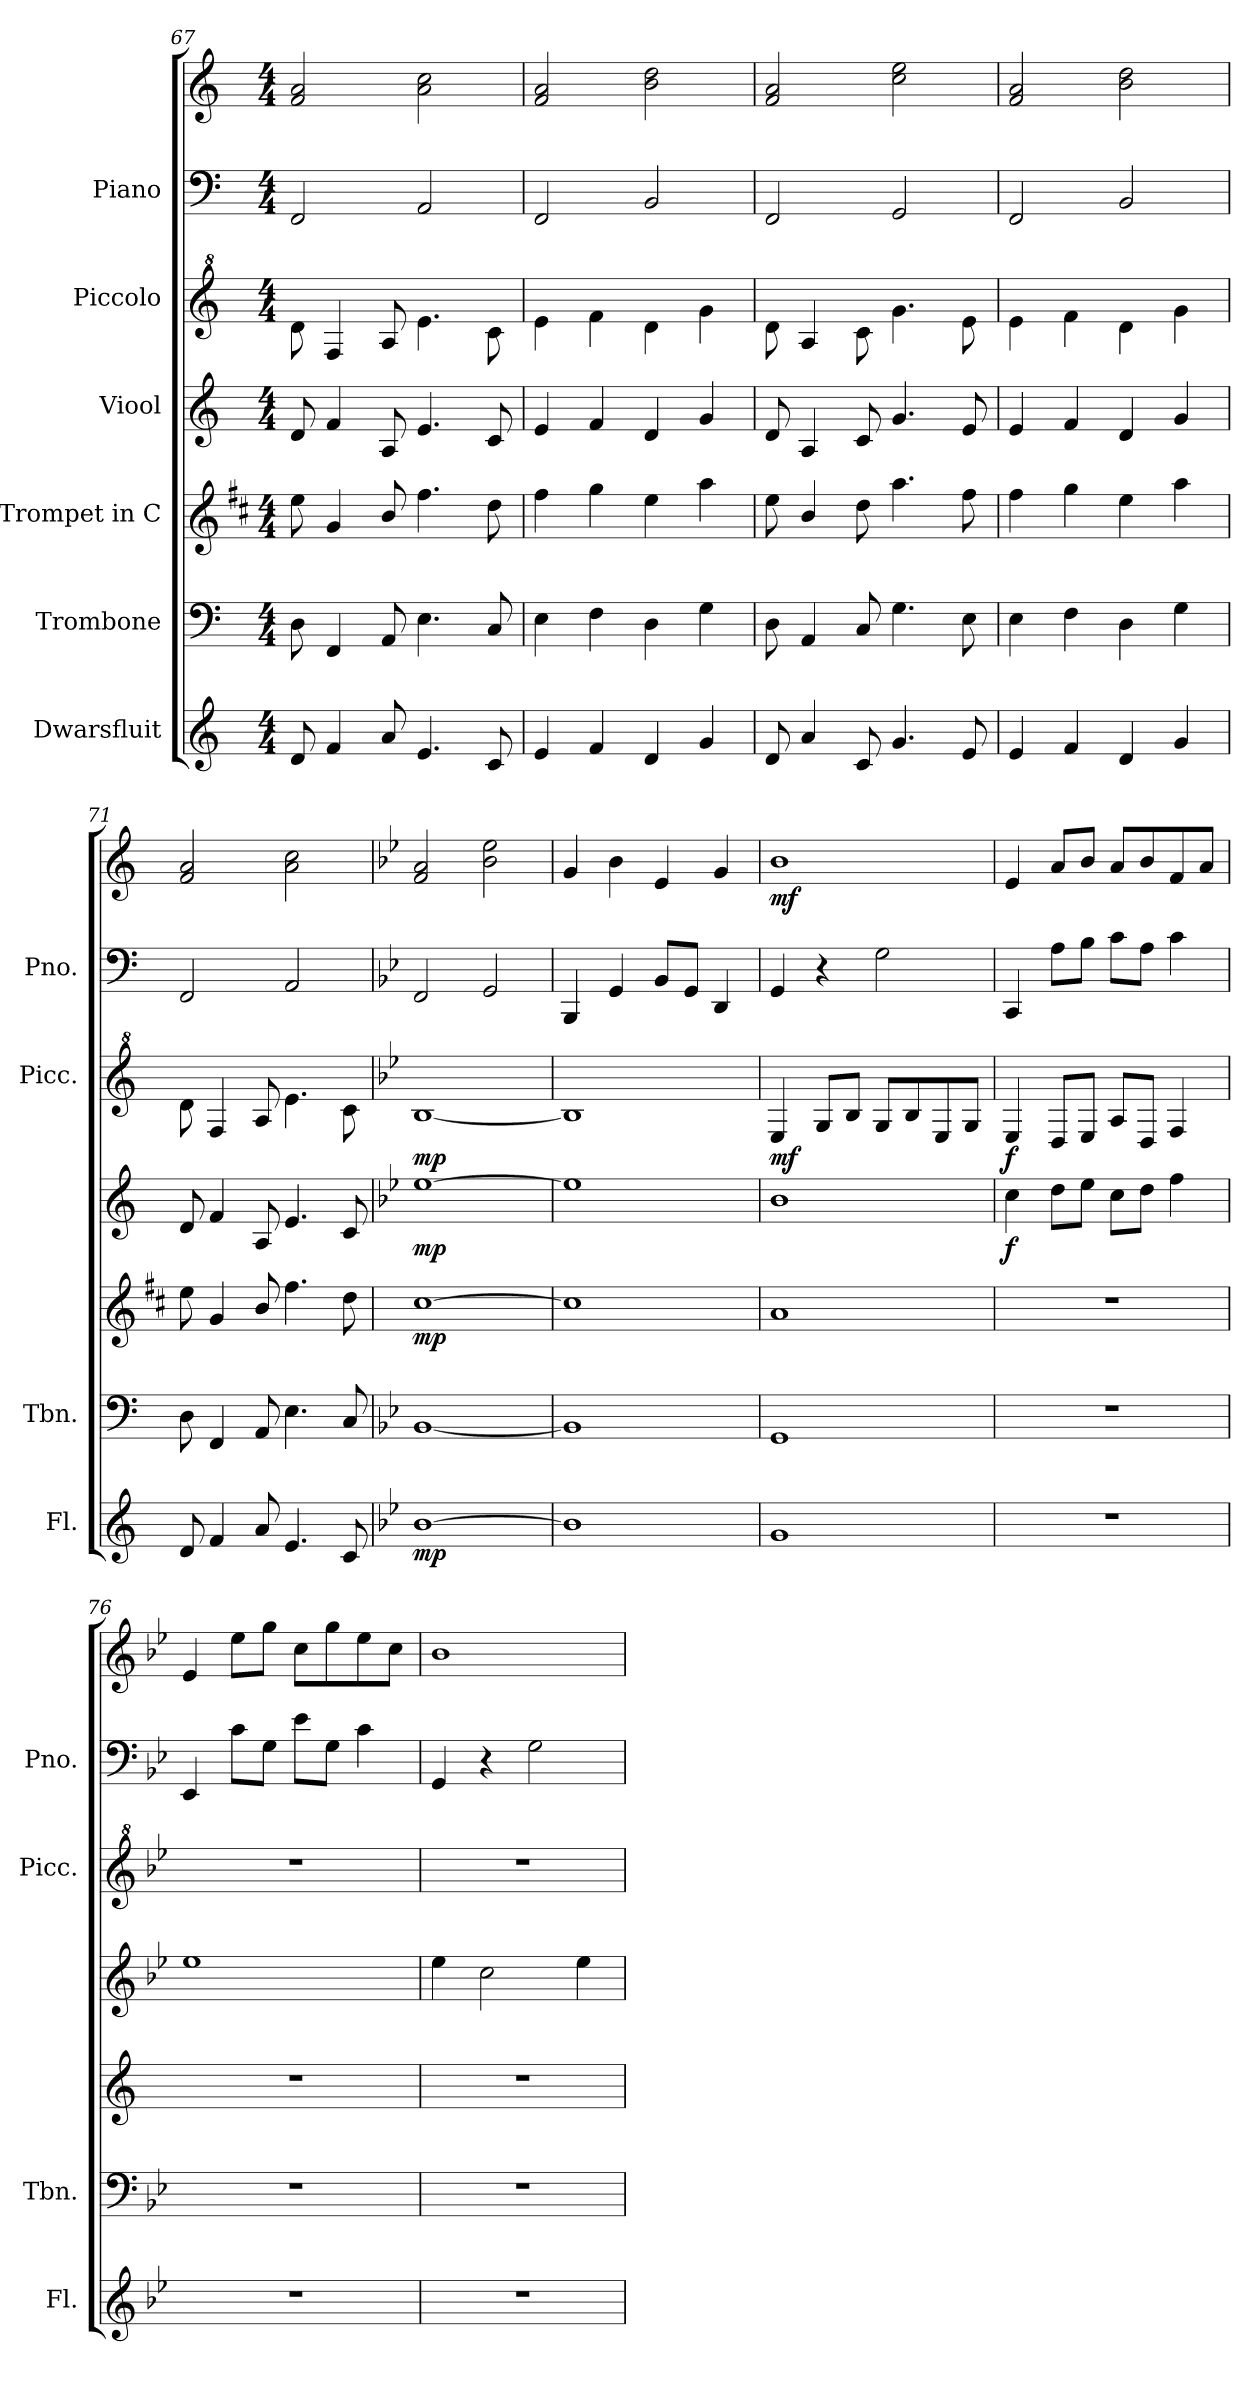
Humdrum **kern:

**kern	**dynam	**kern	**kern	**dynam	**kern	**dynam	**kern	**dynam	**kern	**kern	**dynam
*part6	*part6	*part5	*part4	*part4	*part3	*part3	*part2	*part2	*part1	*part1	*part1
*staff7	*staff7	*staff6	*staff5	*staff5	*staff4	*staff4	*staff3	*staff3	*staff2	*staff1	*staff1/2
*I"Dwarsfluit	*	*I"Trombone	*I"Trompet in C	*	*I"Viool	*	*I"Piccolo	*	*I"Piano	*	*
*I'Fl.	*	*I'Tbn.	*	*	*	*	*I'Picc.	*	*I'Pno.	*	*
*clefG2	*	*clefF4	*clefG2	*	*clefG2	*	*clefG^2	*	*clefF4	*clefG2	*
*	*	*	*ITrd1c2	*	*	*	*ITrd-7c-12	*	*	*	*
*k[]	*	*k[]	*k[]	*	*k[]	*	*k[]	*	*k[]	*k[]	*
*M4/4	*	*M4/4	*M4/4	*	*M4/4	*	*M4/4	*	*M4/4	*M4/4	*
=67	=67	=67	=67	=67	=67	=67	=67	=67	=67	=67	=67
8d/	.	8D\	8dd\	.	8d/	.	8ddd\	.	2FF/	2f/ 2a/	.
4f/	.	4FF/	4f/	.	4f/	.	4ff/	.	.	.	.
8a/	.	8AA/	8a/	.	8A/	.	8aa/	.	.	.	.
4.e/	.	4.E\	4.ee\	.	4.e/	.	4.eee\	.	2AA/	2a\ 2cc\	.
8c/	.	8C/	8cc\	.	8c/	.	8ccc\	.	.	.	.
=68	=68	=68	=68	=68	=68	=68	=68	=68	=68	=68	=68
4e/	.	4E\	4ee\	.	4e/	.	4eee\	.	2FF/	2f/ 2a/	.
4f/	.	4F\	4ff\	.	4f/	.	4fff\	.	.	.	.
4d/	.	4D\	4dd\	.	4d/	.	4ddd\	.	2BB/	2b\ 2dd\	.
4g/	.	4G\	4gg\	.	4g/	.	4ggg\	.	.	.	.
=69	=69	=69	=69	=69	=69	=69	=69	=69	=69	=69	=69
8d/	.	8D\	8dd\	.	8d/	.	8ddd\	.	2FF/	2f/ 2a/	.
4a/	.	4AA/	4a/	.	4A/	.	4aa/	.	.	.	.
8c/	.	8C/	8cc\	.	8c/	.	8ccc\	.	.	.	.
4.g/	.	4.G\	4.gg\	.	4.g/	.	4.ggg\	.	2GG/	2cc\ 2ee\	.
8e/	.	8E\	8ee\	.	8e/	.	8eee\	.	.	.	.
=70	=70	=70	=70	=70	=70	=70	=70	=70	=70	=70	=70
4e/	.	4E\	4ee\	.	4e/	.	4eee\	.	2FF/	2f/ 2a/	.
4f/	.	4F\	4ff\	.	4f/	.	4fff\	.	.	.	.
4d/	.	4D\	4dd\	.	4d/	.	4ddd\	.	2BB/	2b\ 2dd\	.
4g/	.	4G\	4gg\	.	4g/	.	4ggg\	.	.	.	.
!!LO:PB:g=z
=71	=71	=71	=71	=71	=71	=71	=71	=71	=71	=71	=71
8d/	.	8D\	8dd\	.	8d/	.	8ddd\	.	2FF/	2f/ 2a/	.
4f/	.	4FF/	4f/	.	4f/	.	4ff/	.	.	.	.
8a/	.	8AA/	8a/	.	8A/	.	8aa/	.	.	.	.
4.e/	.	4.E\	4.ee\	.	4.e/	.	4.eee\	.	2AA/	2a\ 2cc\	.
8c/	.	8C/	8cc\	.	8c/	.	8ccc\	.	.	.	.
=72	=72	=72	=72	=72	=72	=72	=72	=72	=72	=72	=72
*k[b-e-]	*	*k[b-e-]	*k[b-e-]	*	*k[b-e-]	*	*k[b-e-]	*	*k[b-e-]	*k[b-e-]	*
!	!LO:DY:b	!	!	!LO:DY:b	!	!LO:DY:b	!	!LO:DY:b	!	!	!
[1b-	mp	[1BB-	[1b-	mp	[1ee-	mp	[1bb-	mp	2FF/	2f/ 2a/	.
.	.	.	.	.	.	.	.	.	2GG/	2b-\ 2ee-\	.
=73	=73	=73	=73	=73	=73	=73	=73	=73	=73	=73	=73
1b-]	.	1BB-]	1b-]	.	1ee-]	.	1bb-]	.	4BBB-/	4g/	.
.	.	.	.	.	.	.	.	.	4GG/	4b-\	.
.	.	.	.	.	.	.	.	.	8BB-/L	4e-/	.
.	.	.	.	.	.	.	.	.	8GG/J	.	.
.	.	.	.	.	.	.	.	.	4DD/	4g/	.
=74	=74	=74	=74	=74	=74	=74	=74	=74	=74	=74	=74
!	!	!	!	!	!	!	!	!LO:DY:b	!	!	!LO:DY:b
1g	.	1GG	1g	.	1b-	.	4ee-/	mf	4GG/	1b-	mf
.	.	.	.	.	.	.	8gg/L	.	4r	.	.
.	.	.	.	.	.	.	8bb-/J	.	.	.	.
.	.	.	.	.	.	.	8gg/L	.	2G\	.	.
.	.	.	.	.	.	.	8bb-/	.	.	.	.
.	.	.	.	.	.	.	8ee-/	.	.	.	.
.	.	.	.	.	.	.	8gg/J	.	.	.	.
=75	=75	=75	=75	=75	=75	=75	=75	=75	=75	=75	=75
!	!	!	!	!	!	!LO:DY:b	!	!LO:DY:b	!	!	!
1r	.	1r	1r	.	4cc\	f	4ee-/	f	4CC/	4e-/	.
.	.	.	.	.	8dd\L	.	8dd/L	.	8A\L	8a/L	.
.	.	.	.	.	8ee-\J	.	8ee-/J	.	8B-\J	8b-/J	.
.	.	.	.	.	8cc\L	.	8aa/L	.	8c\L	8a/L	.
.	.	.	.	.	8dd\J	.	8dd/J	.	8A\J	8b-/	.
.	.	.	.	.	4ff\	.	4ff/	.	4c\	8f/	.
.	.	.	.	.	.	.	.	.	.	8a/J	.
=76	=76	=76	=76	=76	=76	=76	=76	=76	=76	=76	=76
1r	.	1r	1r	.	1ee-	.	1r	.	4EE-/	4e-/	.
.	.	.	.	.	.	.	.	.	8c\L	8ee-\L	.
.	.	.	.	.	.	.	.	.	8G\J	8gg\J	.
.	.	.	.	.	.	.	.	.	8e-\L	8cc\L	.
.	.	.	.	.	.	.	.	.	8G\J	8gg\	.
.	.	.	.	.	.	.	.	.	4c\	8ee-\	.
.	.	.	.	.	.	.	.	.	.	8cc\J	.
!!LO:PB:g=z
=77	=77	=77	=77	=77	=77	=77	=77	=77	=77	=77	=77
1r	.	1r	1r	.	4ee-\	.	1r	.	4GG/	1b-	.
.	.	.	.	.	2cc\	.	.	.	4r	.	.
.	.	.	.	.	.	.	.	.	2G\	.	.
.	.	.	.	.	4ee-\	.	.	.	.	.	.
=	=	=	=	=	=	=	=	=	=	=	=
*-	*-	*-	*-	*-	*-	*-	*-	*-	*-	*-	*-
